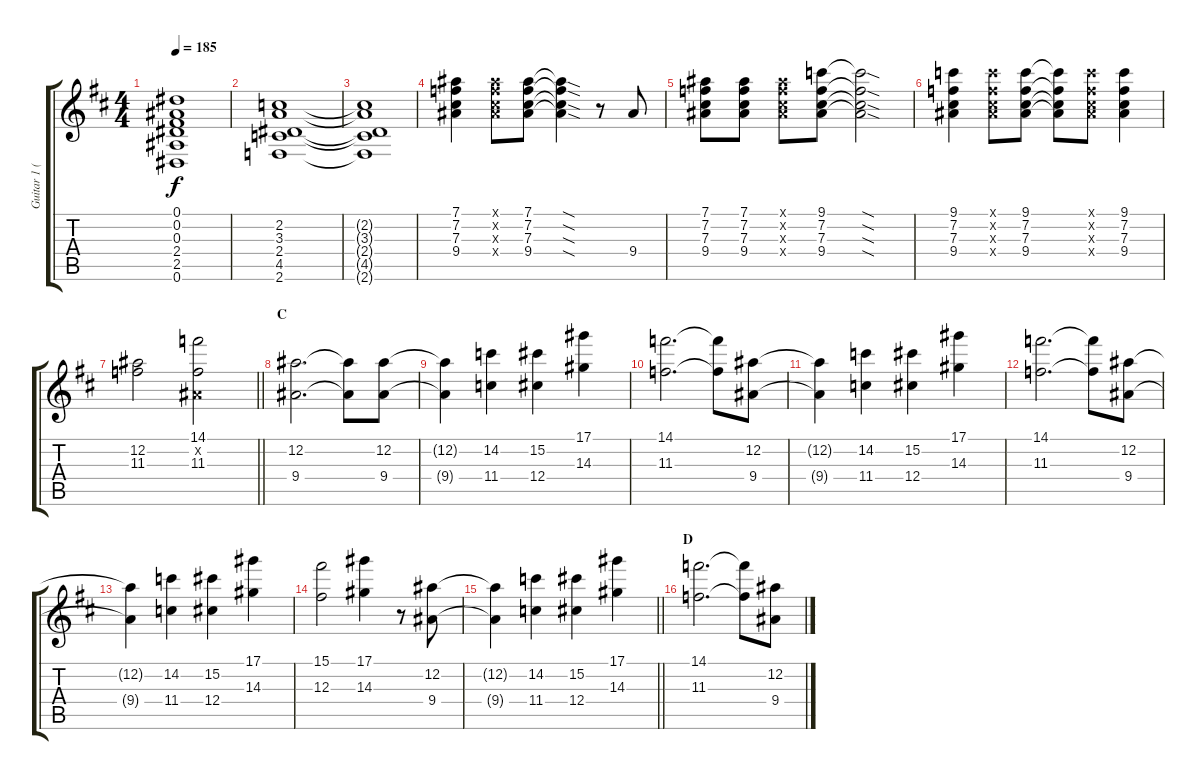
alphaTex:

\track ("Guitar 1 (Sukito)" "Guitar 1 (") {instrument overdrivenguitar}
\staff {score tabs}
\tuning (Eb4 Bb3 Gb3 Db3 Ab2 Eb2) {hide}
\ts (4 4)
\tempo 185
\clef g2
\ks d
(0.1{t} 0.2{t} 0.3{t} 2.4{t} 2.5{t} 0.6{t}).1{dy f} |
(2.2 3.3 2.4 4.5 2.6).1 |
(2.2{t} 3.3{t} 2.4{t} 4.5{t} 2.6{t}).1 |
(7.1 7.2 7.3 9.4).4 (7.1{x} 7.2{x} 7.3{x} 9.4{x}).8 (7.1 7.2 7.3 9.4).8 (7.1{sod t} 7.2{sod t} 7.3{sod t} 9.4{sod t}).4 r.8 9.4.8 |
(7.1 7.2 7.3 9.4).8 (7.1 7.2 7.3 9.4).8 (7.1{x} 7.2{x} 7.3{x} 9.4{x}).8 (9.1 7.2 7.3 9.4).8 (9.1{sod t} 7.2{sod t} 7.3{sod t} 9.4{sod t}).2 |
(9.1 7.2 7.3 9.4).4 (9.1{x} 7.2{x} 7.3{x} 9.4{x}).8 (9.1 7.2 7.3 9.4).8 (9.1{t} 7.2{t} 7.3{t} 9.4{t}).8 (9.1{x} 7.2{x} 7.3{x} 9.4{x}).8 (9.1 7.2 7.3 9.4).4 |
\barLineRight lightlight
(12.2 11.3).2 (14.1 0.2{x} 11.3).2 |
\section ("" "C")
(12.2 9.4).2{d} (12.2{t} 9.4{t}).8 (12.2 9.4).8 |
(12.2{t} 9.4{t}).4 (14.2 11.4).4 (15.2 12.4).4 (17.1 14.3).4 |
(14.1 11.3).2{d} (14.1{t} 11.3{t}).8 (12.2 9.4).8 |
(12.2{t} 9.4{t}).4 (14.2 11.4).4 (15.2 12.4).4 (17.1 14.3).4 |
(14.1 11.3).2{d} (14.1{t} 11.3{t}).8 (12.2 9.4).8 |
(12.2{t} 9.4{t}).4 (14.2 11.4).4 (15.2 12.4).4 (17.1 14.3).4 |
(15.1 12.3).2 (17.1 14.3).4 r.8 (12.2 9.4).8 |
\barLineRight lightlight
(12.2{t} 9.4{t}).4 (14.2 11.4).4 (15.2 12.4).4 (17.1 14.3).4 |
\section ("" "D")
(14.1 11.3).2{d} (14.1{t} 11.3{t}).8 (12.2 9.4).8
